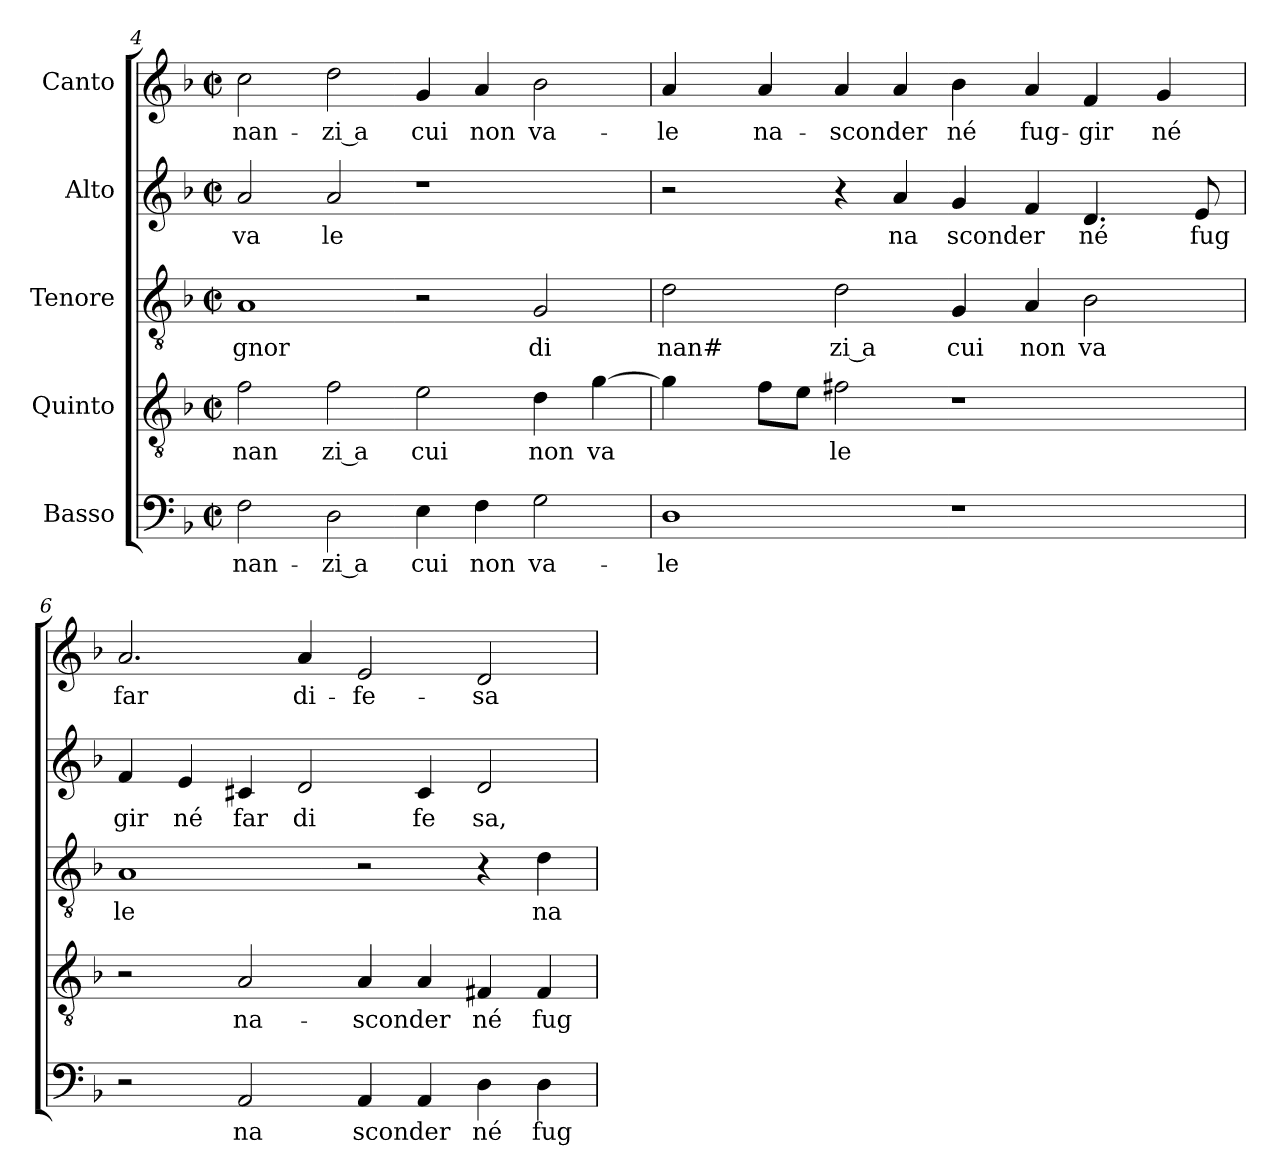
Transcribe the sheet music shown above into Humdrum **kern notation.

**kern	**text	**kern	**text	**kern	**text	**kern	**text	**kern	**text
*part5	*part5	*part4	*part4	*part3	*part3	*part2	*part2	*part1	*part1
*staff5	*staff5	*staff4	*staff4	*staff3	*staff3	*staff2	*staff2	*staff1	*staff1
*I"Basso	*	*I"Quinto	*	*I"Tenore	*	*I"Alto	*	*I"Canto	*
*clefF4	*	*clefGv2	*	*clefGv2	*	*clefG2	*	*clefG2	*
*k[b-]	*	*k[b-]	*	*k[b-]	*	*k[b-]	*	*k[b-]	*
*F:	*	*F:	*	*F:	*	*F:	*	*F:	*
*M2/2	*	*M2/2	*	*M2/2	*	*M2/2	*	*M2/2	*
*met(c|)	*	*met(c|)	*	*met(c|)	*	*met(c|)	*	*met(c|)	*
=4	=4	=4	=4	=4	=4	=4	=4	=4	=4
!	!LO:LY:b:cj	!	!LO:LY:b:cj	!	!LO:LY:b:cj	!	!LO:LY:b:cj	!	!LO:LY:b:cj
2F\	-nan-	2f\	nan	1A	gnor	2a/	va	2cc\	-nan-
!	!LO:LY:b:rj	!	!LO:LY:b:rj	!	!	!	!LO:LY:b:cj	!	!LO:LY:b:rj
2D\	-zi a	2f\	zi a	.	.	2a/	le	2dd\	-zi a
!	!LO:LY:b:cj	!	!LO:LY:b:cj	!	!	!	!	!	!LO:LY:b:cj
4E\	cui	2e\	cui	2r	.	1r	.	4g/	cui
!	!LO:LY:b:cj	!	!	!	!	!	!	!	!LO:LY:b:cj
4F\	non	.	.	.	.	.	.	4a/	non
!	!LO:LY:b:cj	!	!LO:LY:b:cj	!	!LO:LY:b:cj	!	!	!	!LO:LY:b:cj
2G\	va-	4d\	non	2G/	di	.	.	2b-\	va-
!	!	!	!LO:LY:b:cj	!	!	!	!	!	!
.	.	[>4g\	va	.	.	.	.	.	.
!!LO:LB:g=z
=5	=5	=5	=5	=5	=5	=5	=5	=5	=5
!	!LO:LY:b:cj	!	!	!	!LO:LY:b:cj	!	!	!	!LO:LY:b:cj
*	*	*^	*	*	*	*	*	*	*
1D	-le	4g\]	8ryy	.	2d\	nan#	2r	.	4a/	-le
.	.	.	16ryy	.	.	.	.	.	.	.
.	.	.	64ryy	.	.	.	.	.	.	.
.	.	.	1ryy	.	.	.	.	.	.	.
!	!	!	!	!	!	!	!	!	!	!LO:LY:b:cj
.	.	8f\L	.	.	.	.	.	.	4a/	na-
.	.	8e\J	.	.	.	.	.	.	.	.
!	!	!	!	!LO:LY:b:cj	!	!LO:LY:b:rj	!	!	!	!LO:LY:b:cj
.	.	2f#X\)	.	le	(<2d\	zi a	4r	.	4a/	-sconder
!	!	!	!	!	!	!	!	!LO:LY:b:cj	!	!
.	.	.	.	.	.	.	4a/	na	4a/	.
!	!	!	!	!	!	!LO:LY:b:cj	!	!LO:LY:b:cj	!	!LO:LY:b:cj
1r	.	1r	.	.	4G/	cui	4g/	sconder	4b-\	né
.	.	.	2ryy	.	.	.	.	.	.	.
!	!	!	!	!	!	!LO:LY:b:cj	!	!	!	!LO:LY:b:cj
.	.	.	.	.	4A/	non	4f/	.	4a/	fug-
!	!	!	!	!	!	!LO:LY:b:cj	!	!LO:LY:b:cj	!	!LO:LY:b:cj
.	.	.	.	.	2B-\	va	4.d/	né	4f/	-gir
.	.	.	4ryy	.	.	.	.	.	.	.
!	!	!	!	!	!	!	!	!	!	!LO:LY:b:cj
.	.	.	.	.	.	.	.	.	4g/	né
!	!	!	!	!	!	!	!	!LO:LY:b:cj	!	!
.	.	.	.	.	.	.	8e/	fug	.	.
.	.	.	32.ryy	.	.	.	.	.	.	.
=6	=6	=6	=6	=6	=6	=6	=6	=6	=6	=6
!	!	!	!	!	!	!LO:LY:b:cj	!	!LO:LY:b:cj	!	!LO:LY:b:cj
*	*	*v	*v	*	*	*	*	*	*	*
2r	.	2r	.	1A	le	4f/	gir	2.a/	far
!	!	!	!	!	!	!	!LO:LY:b:cj	!	!
.	.	.	.	.	.	4e/	né	.	.
!	!LO:LY:b:cj	!	!LO:LY:b:cj	!	!	!	!LO:LY:b:cj	!	!
2AA/	na	2A/	na-	.	.	4c#X/	far	.	.
!	!	!	!	!	!	!	!LO:LY:b:cj	!	!LO:LY:b:cj
.	.	.	.	.	.	2d/	di	4a/	di-
!	!LO:LY:b:cj	!	!LO:LY:b:cj	!	!	!	!	!	!LO:LY:b:cj
4AA/	sconder	4A/	-sconder	2r	.	.	.	2e/	-fe-
!	!	!	!	!	!	!	!LO:LY:b:cj	!	!
4AA/	.	4A/	.	.	.	4c#/	fe	.	.
!	!LO:LY:b:cj	!	!LO:LY:b:cj	!	!	!	!LO:LY:b:cj	!	!LO:LY:b:cj
4D\	né	4F#X/	né	4r	.	2d/	sa,	2d/	-sa
!	!LO:LY:b:cj	!	!LO:LY:b:cj	!	!LO:LY:b:cj	!	!	!	!
4D\	fug	4F#/	fug-	4d\	na	.	.	.	.
=	=	=	=	=	=	=	=	=	=
*-	*-	*-	*-	*-	*-	*-	*-	*-	*-
